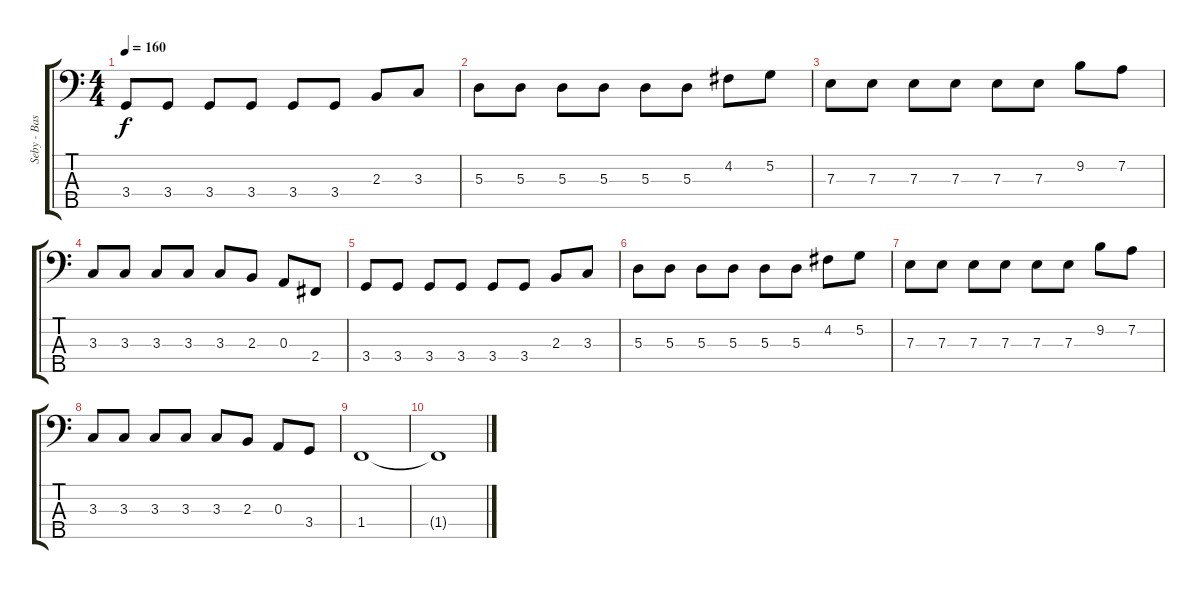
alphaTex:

\track ("Seby - Bass" "Seby - Bas") {instrument electricbasspick}
\staff {score tabs}
\tuning (G2 D2 A1 E1 B0) {hide}
\ts (4 4)
\tempo 160
\clef f4
\ks c
3.4.8{dy f} 3.4.8 3.4.8 3.4.8 3.4.8 3.4.8 2.3.8 3.3.8 |
5.3.8 5.3.8 5.3.8 5.3.8 5.3.8 5.3.8 4.2.8 5.2.8 |
7.3.8 7.3.8 7.3.8 7.3.8 7.3.8 7.3.8 9.2.8 7.2.8 |
3.3.8 3.3.8 3.3.8 3.3.8 3.3.8 2.3.8 0.3.8 2.4.8 |
3.4.8 3.4.8 3.4.8 3.4.8 3.4.8 3.4.8 2.3.8 3.3.8 |
5.3.8 5.3.8 5.3.8 5.3.8 5.3.8 5.3.8 4.2.8 5.2.8 |
7.3.8 7.3.8 7.3.8 7.3.8 7.3.8 7.3.8 9.2.8 7.2.8 |
3.3.8 3.3.8 3.3.8 3.3.8 3.3.8 2.3.8 0.3.8 3.4.8 |
1.4.1 |
1.4{t}.1
